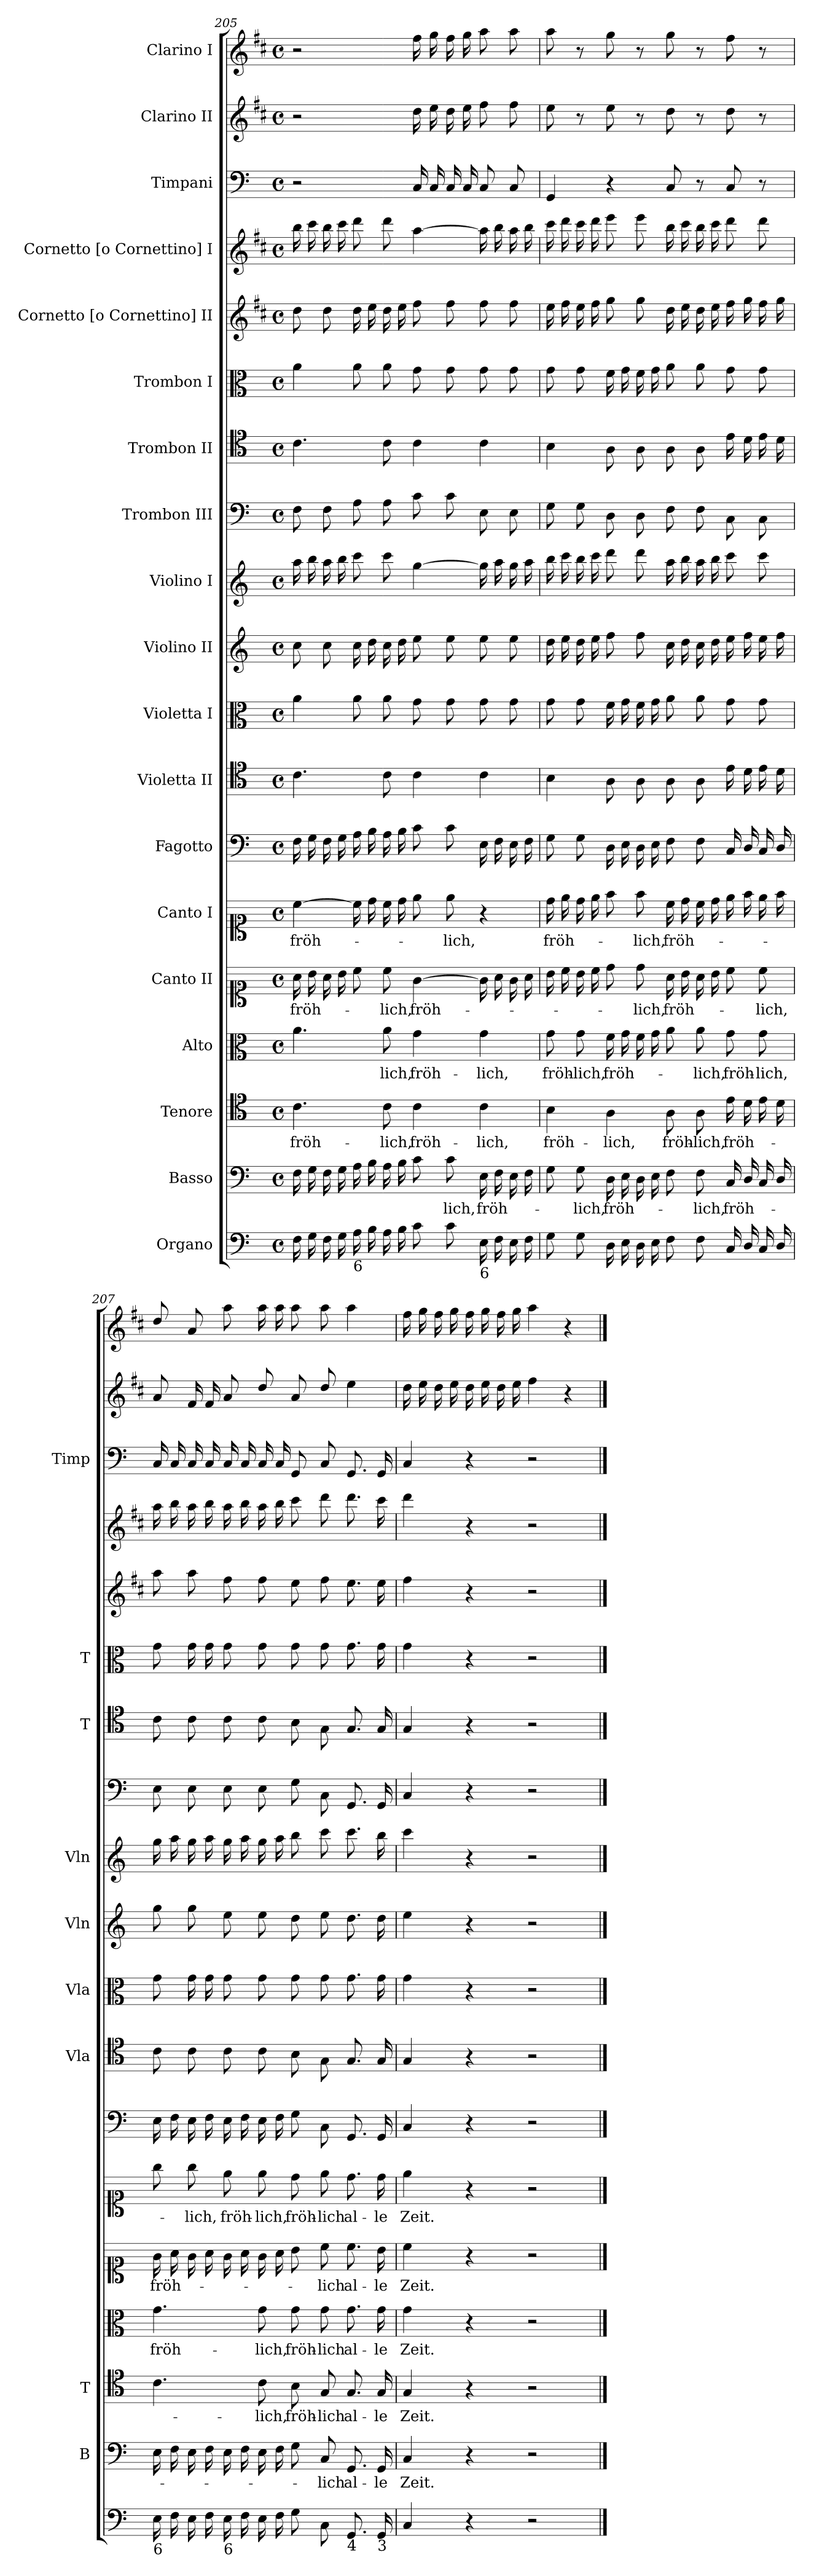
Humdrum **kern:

**kern	**kern	**text	**kern	**text	**kern	**text	**kern	**text	**kern	**text	**kern	**kern	**kern	**kern	**kern	**kern	**kern	**kern	**kern	**kern	**kern	**kern	**kern
*part19	*part18	*part18	*part17	*part17	*part16	*part16	*part15	*part15	*part14	*part14	*part13	*part12	*part11	*part10	*part9	*part8	*part7	*part6	*part5	*part4	*part3	*part2	*part1
*staff19	*staff18	*staff18	*staff17	*staff17	*staff16	*staff16	*staff15	*staff15	*staff14	*staff14	*staff13	*staff12	*staff11	*staff10	*staff9	*staff8	*staff7	*staff6	*staff5	*staff4	*staff3	*staff2	*staff1
*I"Organo	*I"Basso	*	*I"Tenore	*	*I"Alto	*	*I"Canto II	*	*I"Canto I	*	*I"Fagotto	*I"Violetta II	*I"Violetta I	*I"Violino II	*I"Violino I	*I"Trombon III	*I"Trombon II	*I"Trombon I	*I"Cornetto [o Cornettino] II	*I"Cornetto [o Cornettino] I	*I"Timpani	*I"Clarino II	*I"Clarino I
*	*I'B	*	*I'T	*	*	*	*	*	*	*	*	*I'Vla	*I'Vla	*I'Vln	*I'Vln	*	*I'T	*I'T	*	*	*I'Timp	*	*
*clefF4	*clefF4	*	*clefC4	*	*clefC3	*	*clefC1	*	*clefC1	*	*clefF4	*clefC4	*clefC3	*clefG2	*clefG2	*clefF4	*clefC4	*clefC3	*clefG2	*clefG2	*clefF4	*clefG2	*clefG2
*	*	*	*	*	*	*	*	*	*	*	*	*	*	*	*	*	*	*	*ITrd1c2	*ITrd1c2	*	*ITrd1c2	*ITrd1c2
*k[]	*k[]	*	*k[]	*	*k[]	*	*k[]	*	*k[]	*	*k[]	*k[]	*k[]	*k[]	*k[]	*k[]	*k[]	*k[]	*k[]	*k[]	*k[]	*k[]	*k[]
*C:	*C:	*	*C:	*	*C:	*	*C:	*	*C:	*	*C:	*C:	*C:	*C:	*C:	*C:	*C:	*C:	*C:	*C:	*C:	*C:	*C:
*M4/4	*M4/4	*	*M4/4	*	*M4/4	*	*M4/4	*	*M4/4	*	*M4/4	*M4/4	*M4/4	*M4/4	*M4/4	*M4/4	*M4/4	*M4/4	*M4/4	*M4/4	*M4/4	*M4/4	*M4/4
*met(c)	*met(c)	*	*met(c)	*	*met(c)	*	*met(c)	*	*met(c)	*	*met(c)	*met(c)	*met(c)	*met(c)	*met(c)	*met(c)	*met(c)	*met(c)	*met(c)	*met(c)	*met(c)	*met(c)	*met(c)
=205	=205	=205	=205	=205	=205	=205	=205	=205	=205	=205	=205	=205	=205	=205	=205	=205	=205	=205	=205	=205	=205	=205	=205
!	!	!	!	!LO:LY:b	!	!	!	!LO:LY:b	!	!LO:LY:b	!	!	!	!	!	!	!	!	!	!	!	!	!
16F\	16F\	.	4.c\	fröh-	4.a\	.	16a\	fröh-	[>4cc\	fröh-	16F\	4.c\	4a\	8cc\	16aa\	8F\	4.c\	4a\	8cc\	16aa\	2r	2r	2r
16G\	16G\	.	.	.	.	.	16b\	.	.	.	16G\	.	.	.	16bb\	.	.	.	.	16bb\	.	.	.
16F\	16F\	.	.	.	.	.	16a\	.	.	.	16F\	.	.	8cc\	16aa\	8F\	.	.	8cc\	16aa\	.	.	.
16G\	16G\	.	.	.	.	.	16b\	.	.	.	16G\	.	.	.	16bb\	.	.	.	.	16bb\	.	.	.
!LO:TX:b:t=6	!	!	!	!	!	!	!	!	!	!	!	!	!	!	!	!	!	!	!	!	!	!	!
16A\	16A\	.	.	.	.	.	8cc\	.	16cc\]	.	16A\	.	8a\	16cc\	8ccc\	8A\	.	8a\	16cc\	8ccc\	.	.	.
16B\	16B\	.	.	.	.	.	.	.	16dd\	.	16B\	.	.	16dd\	.	.	.	.	16dd\	.	.	.	.
!	!	!	!	!LO:LY:b	!	!LO:LY:b	!	!LO:LY:b	!	!	!	!	!	!	!	!	!	!	!	!	!	!	!
16A\	16A\	.	8c\	-lich,	8a\	-lich,	8cc\	-lich,	16cc\	.	16A\	8c\	8a\	16cc\	8ccc\	8A\	8c\	8a\	16cc\	8ccc\	.	.	.
16B\	16B\	.	.	.	.	.	.	.	16dd\	.	16B\	.	.	16dd\	.	.	.	.	16dd\	.	.	.	.
!	!	!	!	!LO:LY:b	!	!LO:LY:b	!	!LO:LY:b	!	!	!	!	!	!	!	!	!	!	!	!	!	!	!
8c\	8c\	.	4c\	fröh-	4g\	fröh-	[>4g\	fröh-	8ee\	.	8c\	4c\	8g\	8ee\	[>4gg\	8c\	4c\	8g\	8ee\	[>4gg\	16C/	16cc\	16ee\
.	.	.	.	.	.	.	.	.	.	.	.	.	.	.	.	.	.	.	.	.	16C/	16dd\	16ff\
!	!	!LO:LY:b	!	!	!	!	!	!	!	!LO:LY:b	!	!	!	!	!	!	!	!	!	!	!	!	!
8c\	8c\	-lich,	.	.	.	.	.	.	8ee\	-lich,	8c\	.	8g\	8ee\	.	8c\	.	8g\	8ee\	.	16C/	16cc\	16ee\
.	.	.	.	.	.	.	.	.	.	.	.	.	.	.	.	.	.	.	.	.	16C/	16dd\	16ff\
!LO:TX:b:t=6	!	!	!	!	!	!	!	!	!	!	!	!	!	!	!	!	!	!	!	!	!	!	!
!	!	!LO:LY:b	!	!LO:LY:b	!	!LO:LY:b	!	!	!	!	!	!	!	!	!	!	!	!	!	!	!	!	!
16E\	16E\	fröh-	4c\	-lich,	4g\	-lich,	16g\]	.	4r	.	16E\	4c\	8g\	8ee\	16gg\]	8E\	4c\	8g\	8ee\	16gg\]	8C/	8ee\	8gg\
16F\	16F\	.	.	.	.	.	16a\	.	.	.	16F\	.	.	.	16aa\	.	.	.	.	16aa\	.	.	.
16E\	16E\	.	.	.	.	.	16g\	.	.	.	16E\	.	8g\	8ee\	16gg\	8E\	.	8g\	8ee\	16gg\	8C/	8ee\	8gg\
16F\	16F\	.	.	.	.	.	16a\	.	.	.	16F\	.	.	.	16aa\	.	.	.	.	16aa\	.	.	.
!!LO:PB:g=z
=206	=206	=206	=206	=206	=206	=206	=206	=206	=206	=206	=206	=206	=206	=206	=206	=206	=206	=206	=206	=206	=206	=206	=206
!	!	!	!	!LO:LY:b	!	!LO:LY:b	!	!	!	!LO:LY:b	!	!	!	!	!	!	!	!	!	!	!	!	!
8G\	8G\	.	4B\	fröh-	8g\	fröh-	16b\	.	16dd\	fröh-	8G\	4B\	8g\	16dd\	16bb\	8G\	4B\	8g\	16dd\	16bb\	4GG/	8dd\	8gg\
.	.	.	.	.	.	.	16cc\	.	16ee\	.	.	.	.	16ee\	16ccc\	.	.	.	16ee\	16ccc\	.	.	.
!	!	!LO:LY:b	!	!	!	!LO:LY:b	!	!	!	!	!	!	!	!	!	!	!	!	!	!	!	!	!
8G\	8G\	-lich,	.	.	8g\	-lich,	16b\	.	16dd\	.	8G\	.	8g\	16dd\	16bb\	8G\	.	8g\	16dd\	16bb\	.	8r	8r
.	.	.	.	.	.	.	16cc\	.	16ee\	.	.	.	.	16ee\	16ccc\	.	.	.	16ee\	16ccc\	.	.	.
!	!	!LO:LY:b	!	!LO:LY:b	!	!LO:LY:b	!	!	!	!	!	!	!	!	!	!	!	!	!	!	!	!	!
16D\	16D\	fröh-	4A\	-lich,	16f\	fröh-	8dd\	.	8ff\	.	16D\	8A\	16f\	8ff\	8ddd\	8D\	8A\	16f\	8ff\	8ddd\	4r	8dd\	8ff\
16E\	16E\	.	.	.	16g\	.	.	.	.	.	16E\	.	16g\	.	.	.	.	16g\	.	.	.	.	.
!	!	!	!	!	!	!	!	!LO:LY:b	!	!LO:LY:b	!	!	!	!	!	!	!	!	!	!	!	!	!
16D\	16D\	.	.	.	16f\	.	8dd\	-lich,	8ff\	-lich,	16D\	8A\	16f\	8ff\	8ddd\	8D\	8A\	16f\	8ff\	8ddd\	.	8r	8r
16E\	16E\	.	.	.	16g\	.	.	.	.	.	16E\	.	16g\	.	.	.	.	16g\	.	.	.	.	.
!	!	!	!	!LO:LY:b	!	!	!	!LO:LY:b	!	!LO:LY:b	!	!	!	!	!	!	!	!	!	!	!	!	!
8F\	8F\	.	8A\	fröh-	8a\	.	16a\	fröh-	16cc\	fröh-	8F\	8A\	8a\	16cc\	16aa\	8F\	8A\	8a\	16cc\	16aa\	8C/	8cc\	8ff\
.	.	.	.	.	.	.	16b\	.	16dd\	.	.	.	.	16dd\	16bb\	.	.	.	16dd\	16bb\	.	.	.
!	!	!LO:LY:b	!	!LO:LY:b	!	!LO:LY:b	!	!	!	!	!	!	!	!	!	!	!	!	!	!	!	!	!
8F\	8F\	-lich,	8A\	-lich,	8a\	-lich,	16a\	.	16cc\	.	8F\	8A\	8a\	16cc\	16aa\	8F\	8A\	8a\	16cc\	16aa\	8r	8r	8r
.	.	.	.	.	.	.	16b\	.	16dd\	.	.	.	.	16dd\	16bb\	.	.	.	16dd\	16bb\	.	.	.
!	!	!LO:LY:b	!	!LO:LY:b	!	!LO:LY:b	!	!	!	!	!	!	!	!	!	!	!	!	!	!	!	!	!
16C/	16C/	fröh-	16e\	fröh-	8g\	fröh-	8cc\	.	16ee\	.	16C/	16e\	8g\	16ee\	8ccc\	8C\	16e\	8g\	16ee\	8ccc\	8C/	8cc\	8ee\
16D/	16D/	.	16d\	.	.	.	.	.	16ff\	.	16D/	16d\	.	16ff\	.	.	16d\	.	16ff\	.	.	.	.
!	!	!	!	!	!	!LO:LY:b	!	!LO:LY:b	!	!	!	!	!	!	!	!	!	!	!	!	!	!	!
16C/	16C/	.	16e\	.	8g\	-lich,	8cc\	-lich,	16ee\	.	16C/	16e\	8g\	16ee\	8ccc\	8C\	16e\	8g\	16ee\	8ccc\	8r	8r	8r
16D/	16D/	.	16d\	.	.	.	.	.	16ff\	.	16D/	16d\	.	16ff\	.	.	16d\	.	16ff\	.	.	.	.
=207	=207	=207	=207	=207	=207	=207	=207	=207	=207	=207	=207	=207	=207	=207	=207	=207	=207	=207	=207	=207	=207	=207	=207
!LO:TX:b:t=6	!	!	!	!	!	!	!	!	!	!	!	!	!	!	!	!	!	!	!	!	!	!	!
!	!	!	!	!	!	!LO:LY:b	!	!LO:LY:b	!	!	!	!	!	!	!	!	!	!	!	!	!	!	!
16E\	16E\	.	4.c\	.	4.g\	fröh-	16g\	fröh-	8gg\	.	16E\	8c\	8g\	8gg\	16gg\	8E\	8c\	8g\	8gg\	16gg\	16C/	8g/	8cc/
16F\	16F\	.	.	.	.	.	16a\	.	.	.	16F\	.	.	.	16aa\	.	.	.	.	16aa\	16C/	.	.
!	!	!	!	!	!	!	!	!	!	!LO:LY:b	!	!	!	!	!	!	!	!	!	!	!	!	!
16E\	16E\	.	.	.	.	.	16g\	.	8gg\	-lich,	16E\	8c\	16g\	8gg\	16gg\	8E\	8c\	16g\	8gg\	16gg\	16C/	16e/	8g/
16F\	16F\	.	.	.	.	.	16a\	.	.	.	16F\	.	16g\	.	16aa\	.	.	16g\	.	16aa\	16C/	16e/	.
!LO:TX:b:t=6	!	!	!	!	!	!	!	!	!	!	!	!	!	!	!	!	!	!	!	!	!	!	!
!	!	!	!	!	!	!	!	!	!	!LO:LY:b	!	!	!	!	!	!	!	!	!	!	!	!	!
16E\	16E\	.	.	.	.	.	16g\	.	8ee\	fröh-	16E\	8c\	8g\	8ee\	16gg\	8E\	8c\	8g\	8ee\	16gg\	16C/	8g/	8gg\
16F\	16F\	.	.	.	.	.	16a\	.	.	.	16F\	.	.	.	16aa\	.	.	.	.	16aa\	16C/	.	.
!	!	!	!	!LO:LY:b	!	!LO:LY:b	!	!	!	!LO:LY:b	!	!	!	!	!	!	!	!	!	!	!	!	!
16E\	16E\	.	8c\	-lich,	8g\	-lich,	16g\	.	8ee\	-lich,	16E\	8c\	8g\	8ee\	16gg\	8E\	8c\	8g\	8ee\	16gg\	16C/	8cc/	16gg\
16F\	16F\	.	.	.	.	.	16a\	.	.	.	16F\	.	.	.	16aa\	.	.	.	.	16aa\	16C/	.	16gg\
!	!	!	!	!LO:LY:b	!	!LO:LY:b	!	!	!	!LO:LY:b	!	!	!	!	!	!	!	!	!	!	!	!	!
8G\	8G\	.	8B\	fröh-	8g\	fröh-	8b\	.	8dd\	fröh-	8G\	8B\	8g\	8dd\	8bb\	8G\	8B\	8g\	8dd\	8bb\	8GG/	8g/	8gg\
!	!	!LO:LY:b	!	!LO:LY:b	!	!LO:LY:b	!	!LO:LY:b	!	!LO:LY:b	!	!	!	!	!	!	!	!	!	!	!	!	!
8C\	8C/	-lich	8G/	-lich	8g\	-lich	8cc\	-lich	8ee\	-lich	8C\	8G\	8g\	8ee\	8ccc\	8C\	8G\	8g\	8ee\	8ccc\	8C/	8cc/	8gg\
!LO:TX:b:t=4	!	!	!	!	!	!	!	!	!	!	!	!	!	!	!	!	!	!	!	!	!	!	!
!	!	!LO:LY:b	!	!LO:LY:b	!	!LO:LY:b	!	!LO:LY:b	!	!LO:LY:b	!	!	!	!	!	!	!	!	!	!	!	!	!
8.GG/	8.GG/	al-	8.G/	al-	8.g\	al-	8.cc\	al-	8.dd\	al-	8.GG/	8.G/	8.g\	8.dd\	8.ccc\	8.GG/	8.G/	8.g\	8.dd\	8.ccc\	8.GG/	4dd\	4gg\
!LO:TX:b:t=3	!	!	!	!	!	!	!	!	!	!	!	!	!	!	!	!	!	!	!	!	!	!	!
!	!	!LO:LY:b	!	!LO:LY:b	!	!LO:LY:b	!	!LO:LY:b	!	!LO:LY:b	!	!	!	!	!	!	!	!	!	!	!	!	!
16GG/	16GG/	-le	16G/	-le	16g\	-le	16b\	-le	16dd\	-le	16GG/	16G/	16g\	16dd\	16bb\	16GG/	16G/	16g\	16dd\	16bb\	16GG/	.	.
=208	=208	=208	=208	=208	=208	=208	=208	=208	=208	=208	=208	=208	=208	=208	=208	=208	=208	=208	=208	=208	=208	=208	=208
!	!	!LO:LY:b	!	!LO:LY:b	!	!LO:LY:b	!	!LO:LY:b	!	!LO:LY:b	!	!	!	!	!	!	!	!	!	!	!	!	!
4C/	4C/	Zeit.	4G/	Zeit.	4g\	Zeit.	4cc\	Zeit.	4ee\	Zeit.	4C/	4G/	4g\	4ee\	4ccc\	4C/	4G/	4g\	4ee\	4ccc\	4C/	16cc\	16ee\
.	.	.	.	.	.	.	.	.	.	.	.	.	.	.	.	.	.	.	.	.	.	16dd\	16ff\
.	.	.	.	.	.	.	.	.	.	.	.	.	.	.	.	.	.	.	.	.	.	16cc\	16ee\
.	.	.	.	.	.	.	.	.	.	.	.	.	.	.	.	.	.	.	.	.	.	16dd\	16ff\
4r	4r	.	4r	.	4r	.	4r	.	4r	.	4r	4r	4r	4r	4r	4r	4r	4r	4r	4r	4r	16cc\	16ee\
.	.	.	.	.	.	.	.	.	.	.	.	.	.	.	.	.	.	.	.	.	.	16dd\	16ff\
.	.	.	.	.	.	.	.	.	.	.	.	.	.	.	.	.	.	.	.	.	.	16cc\	16ee\
.	.	.	.	.	.	.	.	.	.	.	.	.	.	.	.	.	.	.	.	.	.	16dd\	16ff\
2r	2r	.	2r	.	2r	.	2r	.	2r	.	2r	2r	2r	2r	2r	2r	2r	2r	2r	2r	2r	4ee\	4gg\
.	.	.	.	.	.	.	.	.	.	.	.	.	.	.	.	.	.	.	.	.	.	4r	4r
==	==	==	==	==	==	==	==	==	==	==	==	==	==	==	==	==	==	==	==	==	==	==	==
*-	*-	*-	*-	*-	*-	*-	*-	*-	*-	*-	*-	*-	*-	*-	*-	*-	*-	*-	*-	*-	*-	*-	*-
